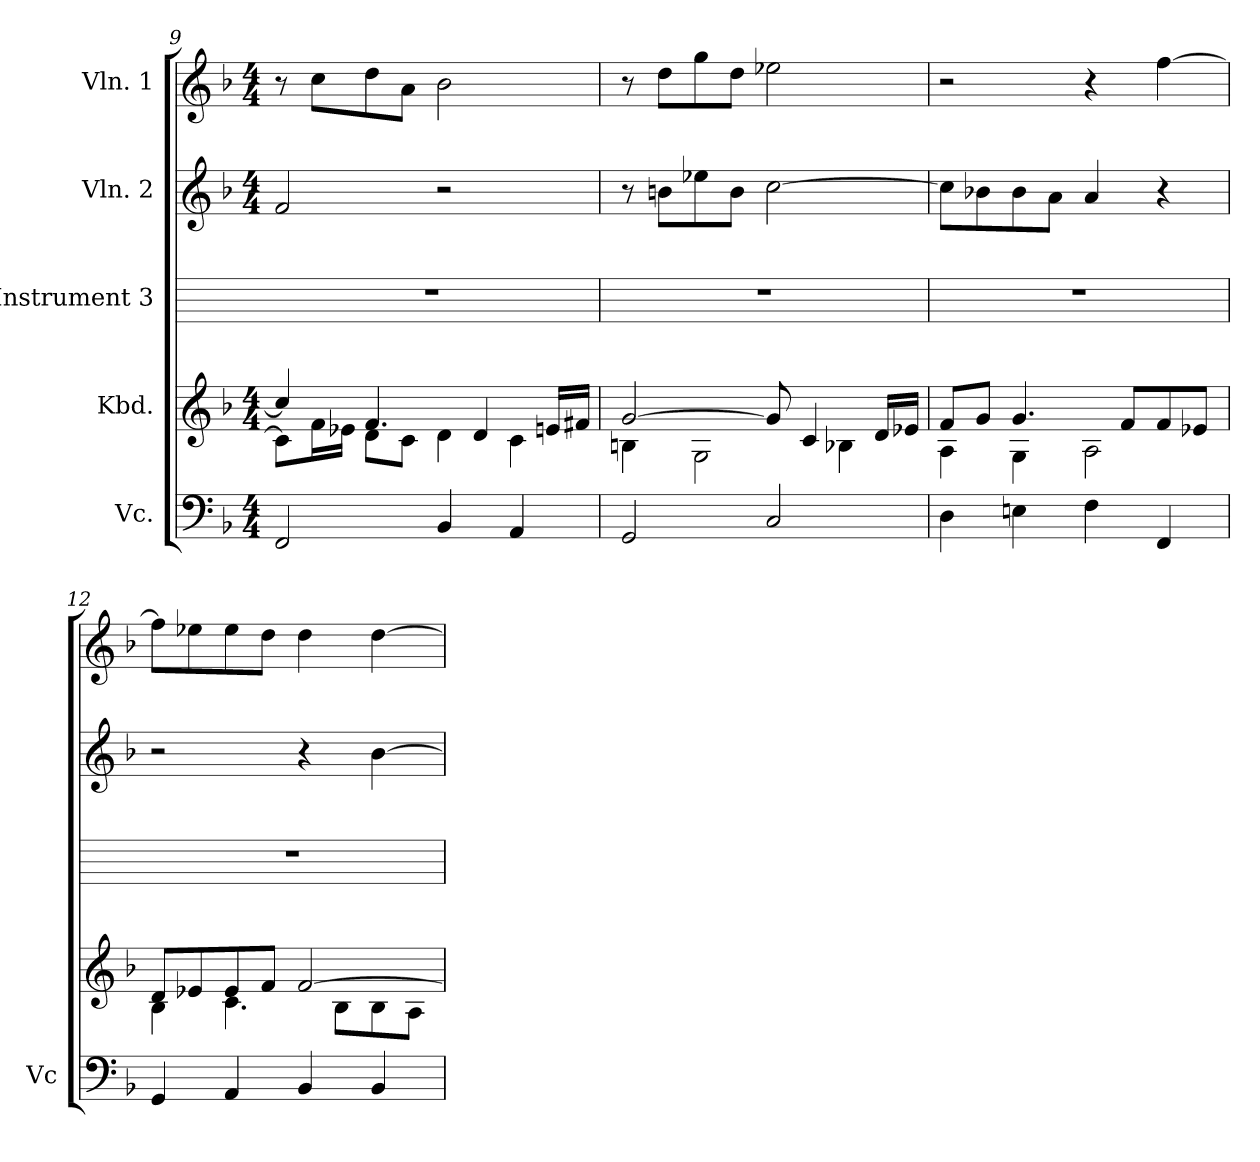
**kern	**kern	**kern	**kern	**kern
*part5	*part4	*part3	*part2	*part1
*staff5	*staff4	*staff3	*staff2	*staff1
*I"Vc.	*I"Kbd.	*I"Instrument 3	*I"Vln. 2	*I"Vln. 1
*I'Vc	*	*	*	*
*clefF4	*clefG2	*	*clefG2	*clefG2
*k[b-]	*k[b-]	*	*k[b-]	*k[b-]
*F:	*F:	*	*F:	*F:
*M4/4	*M4/4	*	*M4/4	*M4/4
=9	=9	=9	=9	=9
*	*^	*	*	*
2FF/	4cc/]	8c\L]	1r	2f/	8r
.	.	16f\	.	.	8cc\L
.	.	16e-X\J	.	.	.
.	4.f/	8d\L	.	.	8dd\
.	.	8c\J	.	.	8a\J
4BB-/	.	4d\	.	2r	2b-\
.	4d/	.	.	.	.
4AA/	.	4c\	.	.	.
.	16en/L	.	.	.	.
.	16f#X/J	.	.	.	.
=10	=10	=10	=10	=10	=10
2GG/	[>2g/	4Bn\	1r	8r	8r
.	.	.	.	8bn\L	8dd\L
.	.	2G\	.	8ee-X\	8gg\
.	.	.	.	8b\J	8dd\J
2C/	8g/]	.	.	[>2cc\	2ee-X\
.	4c/	.	.	.	.
.	.	4B-X\	.	.	.
.	16d/L	.	.	.	.
.	16e-X/J	.	.	.	.
=11	=11	=11	=11	=11	=11
4D\	8f/L	4A\	1r	8cc\L]	2r
.	8g/J	.	.	8b-X\	.
4En\	4.g/	4G\	.	8b-\	.
.	.	.	.	8a\J	.
4F\	.	2A\	.	4a/	4r
.	8f/L	.	.	.	.
4FF/	8f/	.	.	4r	[<4ff\
.	8e-X/J	.	.	.	.
!!LO:LB:g=z
=12	=12	=12	=12	=12	=12
4GG/	8d/L	4B-\	1r	2r	8ff\L]
.	8e-X/	.	.	.	8ee-X\
4AA/	8e-/	4.c\	.	.	8ee-\
.	8f/J	.	.	.	8dd\J
4BB-/	[<2f/	.	.	4r	4dd\
.	.	8B-\L	.	.	.
4BB-/	.	8B-\	.	[>4b-\	[>4dd\
.	.	8A\J	.	.	.
*	*v	*v	*	*	*
=	=	=	=	=
*-	*-	*-	*-	*-
